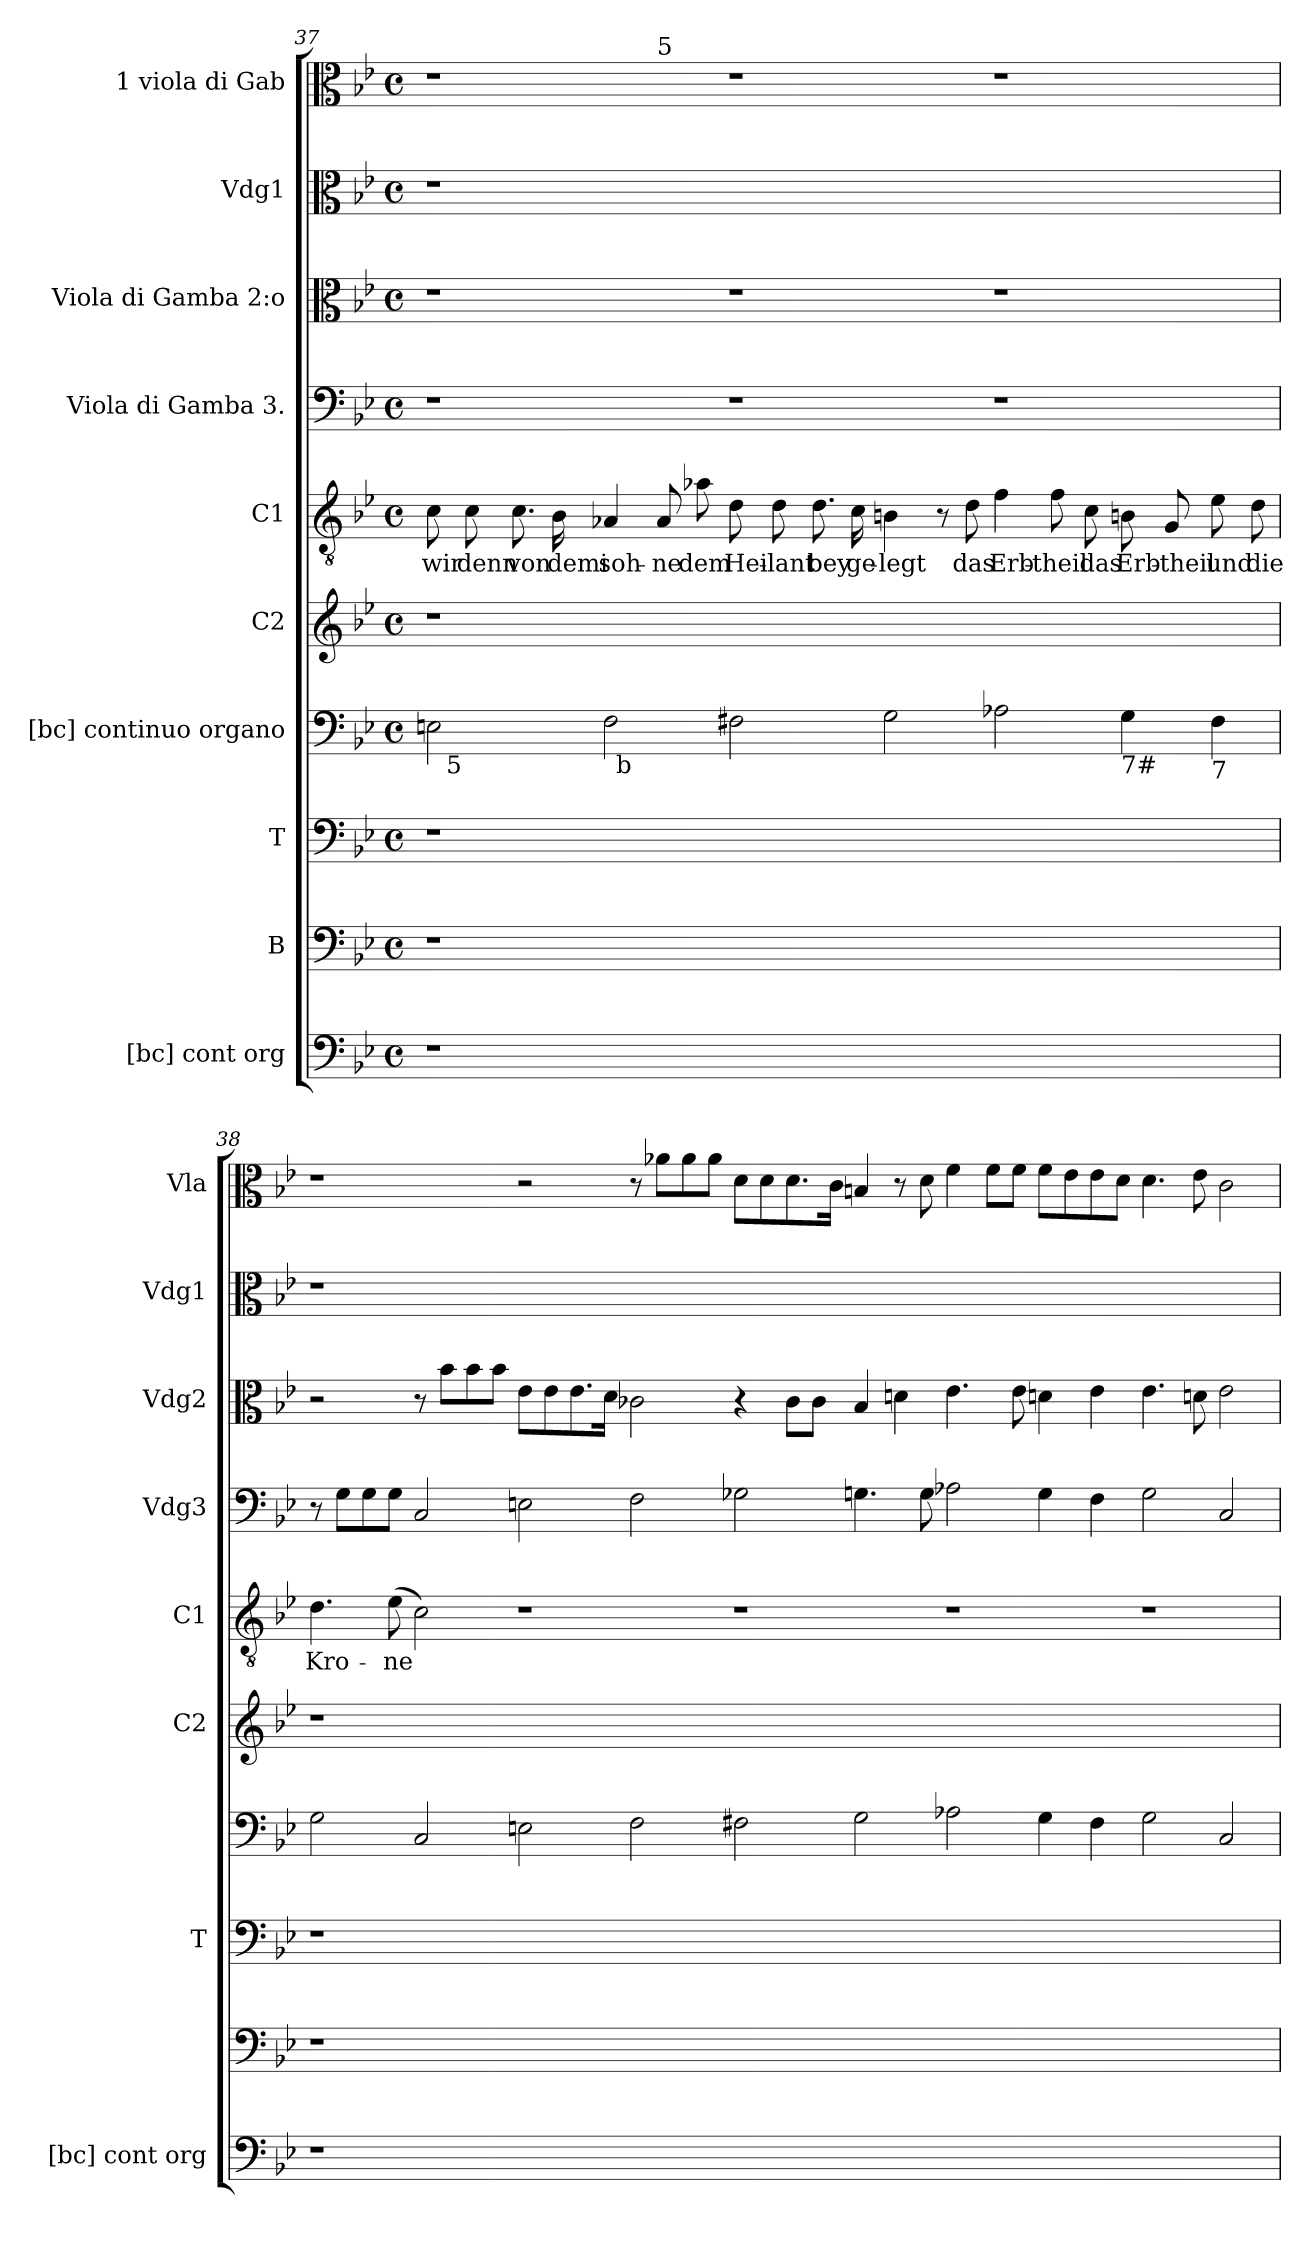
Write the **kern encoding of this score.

**kern	**kern	**kern	**kern	**kern	**kern	**text	**kern	**kern	**kern	**kern
*part10	*part9	*part8	*part7	*part6	*part5	*part5	*part4	*part3	*part2	*part1
*staff10	*staff9	*staff8	*staff7	*staff6	*staff5	*staff5	*staff4	*staff3	*staff2	*staff1
*I"[bc] cont org	*I"B	*I"T	*I"[bc] continuo organo	*I"C2	*I"C1	*	*I"Viola di Gamba 3.	*I"Viola di Gamba 2:o	*I"Vdg1	*I"1 viola di Gab
*I'[bc] cont org	*	*I'T	*	*I'C2	*I'C1	*	*I'Vdg3	*I'Vdg2	*I'Vdg1	*I'Vla
!!LO:LB:g=z
*clefF4	*clefF4	*clefF4	*clefF4	*clefG2	*clefGv2	*	*clefF4	*clefC3	*clefC3	*clefC3
*k[b-e-]	*k[b-e-]	*k[b-e-]	*k[b-e-]	*k[b-e-]	*k[b-e-]	*	*k[b-e-]	*k[b-e-]	*k[b-e-]	*k[b-e-]
*B-:	*B-:	*B-:	*B-:	*B-:	*B-:	*	*B-:	*B-:	*B-:	*B-:
*M4/4	*M4/4	*M4/4	*M4/4	*M4/4	*M4/4	*	*M4/4	*M4/4	*M4/4	*M4/4
*met(c)	*met(c)	*met(c)	*met(c)	*met(c)	*met(c)	*	*met(c)	*met(c)	*met(c)	*met(c)
=37	=37	=37	=37	=37	=37	=37	=37	=37	=37	=37
!	!	!	!	!	!	!LO:LY:b	!	!	!	!
*	*	*	*^	*	*	*	*	*	*	*^
*	*	*	*	*^	*	*	*	*	*	*	*	*
1r	1r	1r	2En>\	16ryy	2ryy	1r	8c\	wir	1r	1r	1r	1r	2.ryy
!	!	!	!	!LO:TX:b:t=5	!	!	!	!	!	!	!	!	!
.	.	.	.	1ryy	.	.	.	.	.	.	.	.	.
!	!	!	!	!	!	!	!	!LO:LY:b	!	!	!	!	!
.	.	.	.	.	.	.	8c\	denn	.	.	.	.	.
!	!	!	!	!	!	!	!	!LO:LY:b	!	!	!	!	!
.	.	.	.	.	.	.	8.c\	von	.	.	.	.	.
!	!	!	!	!	!	!	!	!LO:LY:b	!	!	!	!	!
.	.	.	.	.	.	.	16B-\	demi	.	.	.	.	.
!	!	!	!	!	!	!	!	!LO:LY:b	!	!	!	!	!
.	.	.	2F\	.	32ryy	.	4A-X/	soh-	.	.	.	.	.
!	!	!	!	!	!LO:TX:b:t=b	!	!	!	!	!	!	!	!
.	.	.	.	.	1ryy	.	.	.	.	.	.	.	.
!	!	!	!	!	!	!	!	!	!	!	!	!	!LO:TX:a:t=5
!	!	!	!	!	!	!	!	!LO:LY:b:rj	!	!	!	!	!
.	.	.	.	.	.	.	8A-/	-ne	.	.	.	.	1ryy
!	!	!	!	!	!	!	!	!LO:LY:b	!	!	!	!	!
.	.	.	.	.	.	.	8a-X\	dem	.	.	.	.	.
!	!	!	!	!	!	!	!	!LO:LY:b	!	!	!	!	!
0ryy	0ryy	0ryy	2F#X>\	.	.	0ryy	8d\	Hei-	1r	1r	0ryy	1r	.
.	.	.	.	1ryy	.	.	.	.	.	.	.	.	.
!	!	!	!	!	!	!	!	!LO:LY:b:rj	!	!	!	!	!
.	.	.	.	.	.	.	8d\	-lant	.	.	.	.	.
!	!	!	!	!	!	!	!	!LO:LY:b	!	!	!	!	!
.	.	.	.	.	.	.	8.d\	bey	.	.	.	.	.
!	!	!	!	!	!	!	!	!LO:LY:b	!	!	!	!	!
.	.	.	.	.	.	.	16c\	ge-	.	.	.	.	.
!	!	!	!	!	!	!	!	!LO:LY:b	!	!	!	!	!
.	.	.	2G\	.	.	.	4Bn\	-legt	.	.	.	.	.
.	.	.	.	.	1ryy	.	.	.	.	.	.	.	.
.	.	.	.	.	.	.	8r	.	.	.	.	.	1ryy
!	!	!	!	!	!	!	!	!LO:LY:b	!	!	!	!	!
.	.	.	.	.	.	.	8d\	das	.	.	.	.	.
!	!	!	!	!	!	!	!	!LO:LY:b	!	!	!	!	!
.	.	.	2A-X>\	.	.	.	4f\	Erb-	1r	1r	.	1r	.
.	.	.	.	2...ryy	.	.	.	.	.	.	.	.	.
!	!	!	!	!	!	!	!	!LO:LY:b:rj	!	!	!	!	!
.	.	.	.	.	.	.	8f\	-theil	.	.	.	.	.
!	!	!	!	!	!	!	!	!LO:LY:b	!	!	!	!	!
.	.	.	.	.	.	.	8c\	das	.	.	.	.	.
!	!	!	!LO:TX:b:t=7#	!	!	!	!	!	!	!	!	!	!
!	!	!	!	!	!	!	!	!LO:LY:b	!	!	!	!	!
.	.	.	4G\	.	.	.	8Bn\	Erb-	.	.	.	.	.
.	.	.	.	.	4...ryy	.	.	.	.	.	.	.	.
!	!	!	!	!	!	!	!	!LO:LY:b:rj	!	!	!	!	!
.	.	.	.	.	.	.	8G/	-theil	.	.	.	.	.
!	!	!	!LO:TX:b:t=7	!	!	!	!	!	!	!	!	!	!
!	!	!	!	!	!	!	!	!LO:LY:b	!	!	!	!	!
.	.	.	4F#\	.	.	.	8e-\	und	.	.	.	.	4ryy
!	!	!	!	!	!	!	!	!LO:LY:b	!	!	!	!	!
.	.	.	.	.	.	.	8d\	die	.	.	.	.	.
!!LO:LB:g=z
=38	=38	=38	=38	=38	=38	=38	=38	=38	=38	=38	=38	=38	=38
!	!	!	!	!	!	!	!	!LO:LY:b	!	!	!	!	!
*	*	*	*v	*v	*v	*	*	*	*	*	*	*v	*v
1r	1r	1r	2G\	1r	4.d\	Kro-	8r	2r	1r	1r
.	.	.	.	.	.	.	8G\L	.	.	.
.	.	.	.	.	.	.	8G\	.	.	.
!	!	!	!	!	!	!LO:LY:b	!	!	!	!
.	.	.	.	.	(>8e-\	-ne	8G\J	.	.	.
.	.	.	2C/	.	2c\)	.	2C/	8r	.	.
.	.	.	.	.	.	.	.	8b-\L	.	.
.	.	.	.	.	.	.	.	8b-\	.	.
.	.	.	.	.	.	.	.	8b-\J	.	.
00ryy	00ryy	00ryy	2En>\	00ryy	1r	.	2En\	8e-\L	00ryy	2r
.	.	.	.	.	.	.	.	8e-\	.	.
.	.	.	.	.	.	.	.	8.e-\	.	.
.	.	.	.	.	.	.	.	16d\Jk	.	.
.	.	.	2F\	.	.	.	2F\	2c-X\	.	8r
.	.	.	.	.	.	.	.	.	.	8a-X\L
.	.	.	.	.	.	.	.	.	.	8a-\
.	.	.	.	.	.	.	.	.	.	8a-\J
.	.	.	2F#X\	.	1r	.	2G-X\	4r	.	8d\L
.	.	.	.	.	.	.	.	.	.	8d\
.	.	.	.	.	.	.	.	8c-\L	.	8.d\
.	.	.	.	.	.	.	.	8c-\J	.	.
.	.	.	.	.	.	.	.	.	.	16c\Jk
.	.	.	2G\	.	.	.	4.Gn\	4B-/	.	4Bn/
.	.	.	.	.	.	.	.	4dn\	.	8r
.	.	.	.	.	.	.	8G\	.	.	8d\
.	.	.	2A-X>\	.	1r	.	2A-X\	4.e-\	.	4f\
.	.	.	.	.	.	.	.	.	.	8f\L
.	.	.	.	.	.	.	.	8e-\	.	8f\J
.	.	.	4G\	.	.	.	4G\	4dn\	.	8f\L
.	.	.	.	.	.	.	.	.	.	8e-\
.	.	.	4F#>\	.	.	.	4F\	4e-\	.	8e-\
.	.	.	.	.	.	.	.	.	.	8d\J
.	.	.	2G\	.	1r	.	2G\	4.e-\	.	4.d\
.	.	.	.	.	.	.	.	8dn\	.	8e->\
.	.	.	2C/	.	.	.	2C/	2e-\	.	2c\
=	=	=	=	=	=	=	=	=	=	=
*-	*-	*-	*-	*-	*-	*-	*-	*-	*-	*-
